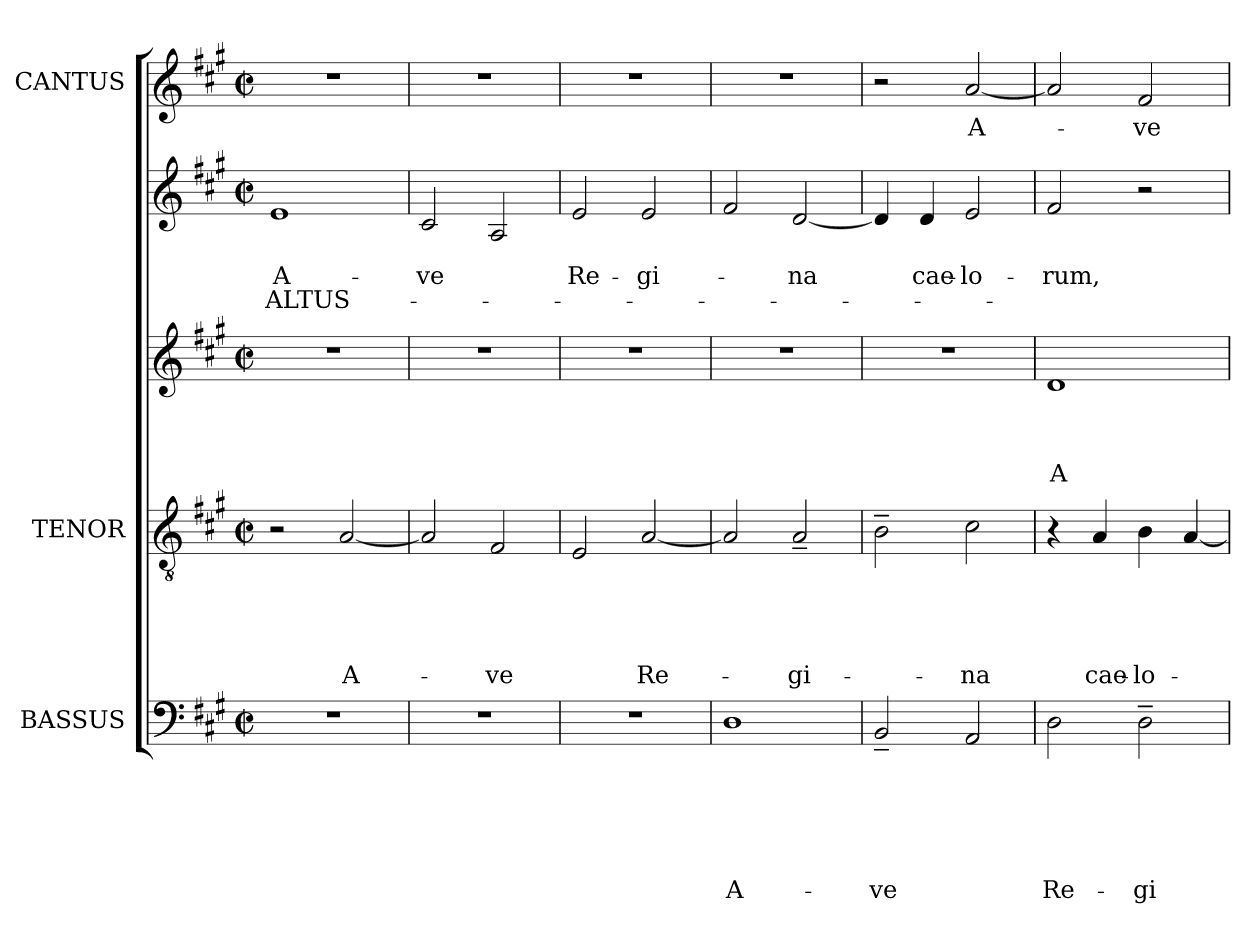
**kern	**text	**text	**text	**text	**text	**text	**kern	**text	**text	**text	**text	**text	**kern	**text	**text	**text	**text	**kern	**text	**text	**text	**kern	**text
*part5	*part5	*part5	*part5	*part5	*part5	*part5	*part4	*part4	*part4	*part4	*part4	*part4	*part3	*part3	*part3	*part3	*part3	*part2	*part2	*part2	*part2	*part1	*part1
*staff5	*staff5	*staff5	*staff5	*staff5	*staff5	*staff5	*staff4	*staff4	*staff4	*staff4	*staff4	*staff4	*staff3	*staff3	*staff3	*staff3	*staff3	*staff2	*staff2	*staff2	*staff2	*staff1	*staff1
*I"BASSUS	*	*	*	*	*	*	*I"TENOR	*	*	*	*	*	*	*	*	*	*	*	*	*	*	*I"CANTUS	*
!!LO:PB:g=z
*clefF4	*	*	*	*	*	*	*clefGv2	*	*	*	*	*	*clefG2	*	*	*	*	*clefG2	*	*	*	*clefG2	*
*k[f#c#g#]	*	*	*	*	*	*	*k[f#c#g#]	*	*	*	*	*	*k[f#c#g#]	*	*	*	*	*k[f#c#g#]	*	*	*	*k[f#c#g#]	*
*A:	*	*	*	*	*	*	*A:	*	*	*	*	*	*A:	*	*	*	*	*A:	*	*	*	*A:	*
*M2/2	*	*	*	*	*	*	*M2/2	*	*	*	*	*	*M2/2	*	*	*	*	*M2/2	*	*	*	*M2/2	*
*met(c|)	*	*	*	*	*	*	*met(c|)	*	*	*	*	*	*met(c|)	*	*	*	*	*met(c|)	*	*	*	*met(c|)	*
=1	=1	=1	=1	=1	=1	=1	=1	=1	=1	=1	=1	=1	=1	=1	=1	=1	=1	=1	=1	=1	=1	=1	=1
!	!	!	!	!	!	!	!	!	!	!	!	!	!	!	!	!	!	!	!	!LO:LY:b	!LO:LY:b	!	!
1r	.	.	.	.	.	.	2r	.	.	.	.	.	1r	.	.	.	.	1e	.	A-	ALTUS-	1r	.
!	!	!	!	!	!	!	!	!	!	!	!	!LO:LY:b	!	!	!	!	!	!	!	!	!	!	!
.	.	.	.	.	.	.	[<2A/	.	.	.	.	A-	.	.	.	.	.	.	.	.	.	.	.
=2	=2	=2	=2	=2	=2	=2	=2	=2	=2	=2	=2	=2	=2	=2	=2	=2	=2	=2	=2	=2	=2	=2	=2
!	!	!	!	!	!	!	!	!	!	!	!	!	!	!	!	!	!	!	!	!LO:LY:b	!	!	!
1r	.	.	.	.	.	.	2A/]	.	.	.	.	.	1r	.	.	.	.	2c#/	.	-ve	.	1r	.
!	!	!	!	!	!	!	!	!	!	!	!	!LO:LY:b	!	!	!	!	!	!	!	!	!	!	!
.	.	.	.	.	.	.	2F#/	.	.	.	.	-ve	.	.	.	.	.	2A/	.	.	.	.	.
=3	=3	=3	=3	=3	=3	=3	=3	=3	=3	=3	=3	=3	=3	=3	=3	=3	=3	=3	=3	=3	=3	=3	=3
!	!	!	!	!	!	!	!	!	!	!	!	!	!	!	!	!	!	!	!	!LO:LY:b	!	!	!
1r	.	.	.	.	.	.	2E/	.	.	.	.	.	1r	.	.	.	.	2e/	.	Re-	.	1r	.
!	!	!	!	!	!	!	!	!	!	!	!	!LO:LY:b	!	!	!	!	!	!	!	!LO:LY:b	!	!	!
.	.	.	.	.	.	.	[<2A/	.	.	.	.	Re-	.	.	.	.	.	2e/	.	-gi-	.	.	.
=4	=4	=4	=4	=4	=4	=4	=4	=4	=4	=4	=4	=4	=4	=4	=4	=4	=4	=4	=4	=4	=4	=4	=4
!	!	!	!	!	!	!LO:LY:b	!	!	!	!	!	!	!	!	!	!	!	!	!	!	!	!	!
1D	.	.	.	.	.	A-	2A/]	.	.	.	.	.	1r	.	.	.	.	2f#/	.	.	.	1r	.
!	!	!	!	!	!	!	!	!	!	!	!	!LO:LY:b	!	!	!	!	!	!	!	!LO:LY:b	!	!	!
.	.	.	.	.	.	.	2A~</	.	.	.	.	-gi-	.	.	.	.	.	[<2d/	.	-na	.	.	.
=5	=5	=5	=5	=5	=5	=5	=5	=5	=5	=5	=5	=5	=5	=5	=5	=5	=5	=5	=5	=5	=5	=5	=5
!	!	!	!	!	!	!LO:LY:b	!	!	!	!	!	!	!	!	!	!	!	!	!	!	!	!	!
2BB~</	.	.	.	.	.	-ve	2B~>\	.	.	.	.	.	1r	.	.	.	.	4d/]	.	.	.	2r	.
!	!	!	!	!	!	!	!	!	!	!	!	!	!	!	!	!	!	!	!	!LO:LY:b	!	!	!
.	.	.	.	.	.	.	.	.	.	.	.	.	.	.	.	.	.	4d/	.	cae-	.	.	.
!	!	!	!	!	!	!	!	!	!	!	!	!LO:LY:b	!	!	!	!	!	!	!	!LO:LY:b:rj	!	!	!LO:LY:b
2AA/	.	.	.	.	.	.	2c#\	.	.	.	.	-na	.	.	.	.	.	2e/	.	-lo-	.	[<2a/	A-
=6	=6	=6	=6	=6	=6	=6	=6	=6	=6	=6	=6	=6	=6	=6	=6	=6	=6	=6	=6	=6	=6	=6	=6
!	!	!	!	!	!	!LO:LY:b	!	!	!	!	!	!	!	!	!	!	!LO:LY:b	!	!	!LO:LY:b	!	!	!
2D\	.	.	.	.	.	Re-	4r	.	.	.	.	.	1d	.	.	.	A-	2f#/	.	-rum,	.	2a/]	.
!	!	!	!	!	!	!	!	!	!	!	!	!LO:LY:b	!	!	!	!	!	!	!	!	!	!	!
.	.	.	.	.	.	.	4A/	.	.	.	.	cae-	.	.	.	.	.	.	.	.	.	.	.
!	!	!	!	!	!	!LO:LY:b	!	!	!	!	!	!LO:LY:b	!	!	!	!	!	!	!	!	!	!	!LO:LY:b
2D~>\	.	.	.	.	.	-gi-	4B\	.	.	.	.	-lo-	.	.	.	.	.	2r	.	.	.	2f#/	-ve
.	.	.	.	.	.	.	[<4A/	.	.	.	.	.	.	.	.	.	.	.	.	.	.	.	.
=	=	=	=	=	=	=	=	=	=	=	=	=	=	=	=	=	=	=	=	=	=	=	=
*-	*-	*-	*-	*-	*-	*-	*-	*-	*-	*-	*-	*-	*-	*-	*-	*-	*-	*-	*-	*-	*-	*-	*-
